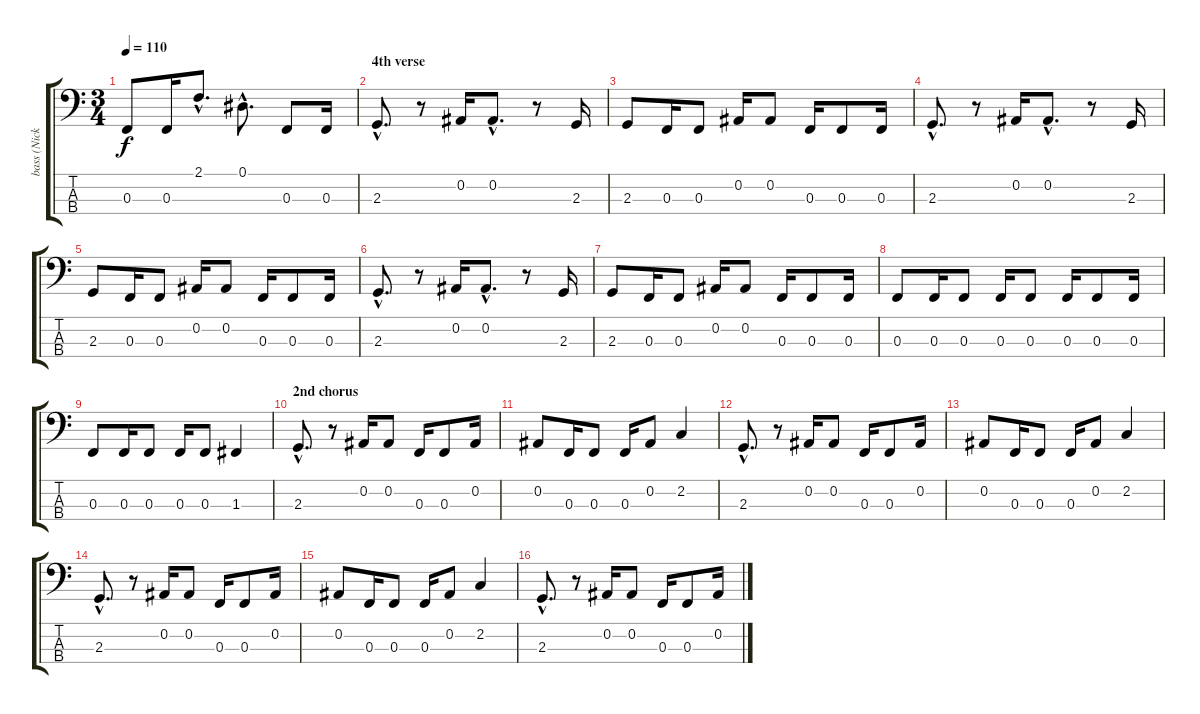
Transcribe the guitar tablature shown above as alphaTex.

\track ("bass (Nick Oliveri)" "bass (Nick") {instrument electricbasspick}
\staff {score tabs}
\tuning (Eb2 Bb1 F1 C1) {hide}
\ts (3 4)
\tempo 110
\clef f4
\ks c
0.3.8{dy f} 0.3.16 2.1{hac}.8{d} 0.1{hac}.8{d} 0.3.8 0.3.16 |
\section ("" "4th verse")
2.3{hac}.8{d} r.8 0.2.16 0.2{hac}.8{d} r.8 2.3.16 |
2.3.8 0.3.16 0.3.8 0.2.16 0.2.8 0.3.16 0.3.8 0.3.16 |
2.3{hac}.8{d} r.8 0.2.16 0.2{hac}.8{d} r.8 2.3.16 |
2.3.8 0.3.16 0.3.8 0.2.16 0.2.8 0.3.16 0.3.8 0.3.16 |
2.3{hac}.8{d} r.8 0.2.16 0.2{hac}.8{d} r.8 2.3.16 |
2.3.8 0.3.16 0.3.8 0.2.16 0.2.8 0.3.16 0.3.8 0.3.16 |
0.3.8 0.3.16 0.3.8 0.3.16 0.3.8 0.3.16 0.3.8 0.3.16 |
0.3.8 0.3.16 0.3.8 0.3.16 0.3.8 1.3.4 |
\section ("" "2nd chorus")
2.3{hac}.8{d} r.8 0.2.16 0.2.8 0.3.16 0.3.8 0.2.16 |
0.2.8 0.3.16 0.3.8 0.3.16 0.2.8 2.2.4 |
2.3{hac}.8{d} r.8 0.2.16 0.2.8 0.3.16 0.3.8 0.2.16 |
0.2.8 0.3.16 0.3.8 0.3.16 0.2.8 2.2.4 |
2.3{hac}.8{d} r.8 0.2.16 0.2.8 0.3.16 0.3.8 0.2.16 |
0.2.8 0.3.16 0.3.8 0.3.16 0.2.8 2.2.4 |
2.3{hac}.8{d} r.8 0.2.16 0.2.8 0.3.16 0.3.8 0.2.16
